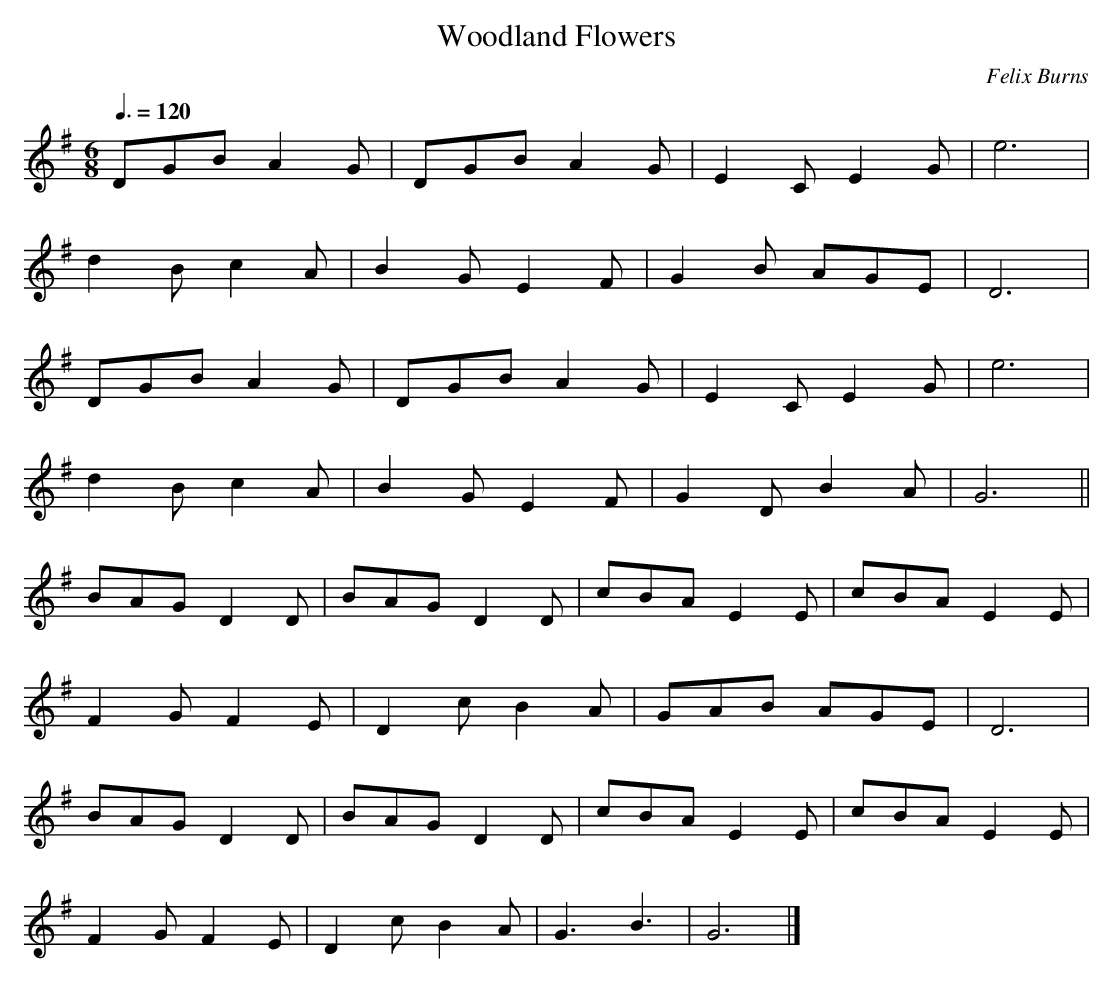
X:1
T:Woodland Flowers
C:Felix Burns
M:6/8
L:1/8
Q:3/8=120
K:G
DGB A2G|DGB A2G|E2C E2G|e6|
d2B c2A|B2G E2F|G2B AGE|D6|
DGB A2G|DGB A2G|E2C E2G|e6|
d2B c2A|B2G E2F|G2D B2A|G6||
BAG D2D|BAG D2D|cBA E2E|cBA E2E|
F2G F2E|D2c B2A|GAB AGE|D6|
BAG D2D|BAG D2D|cBA E2E|cBA E2E|
F2G F2E|D2c B2A|G3 B3|G6|]
